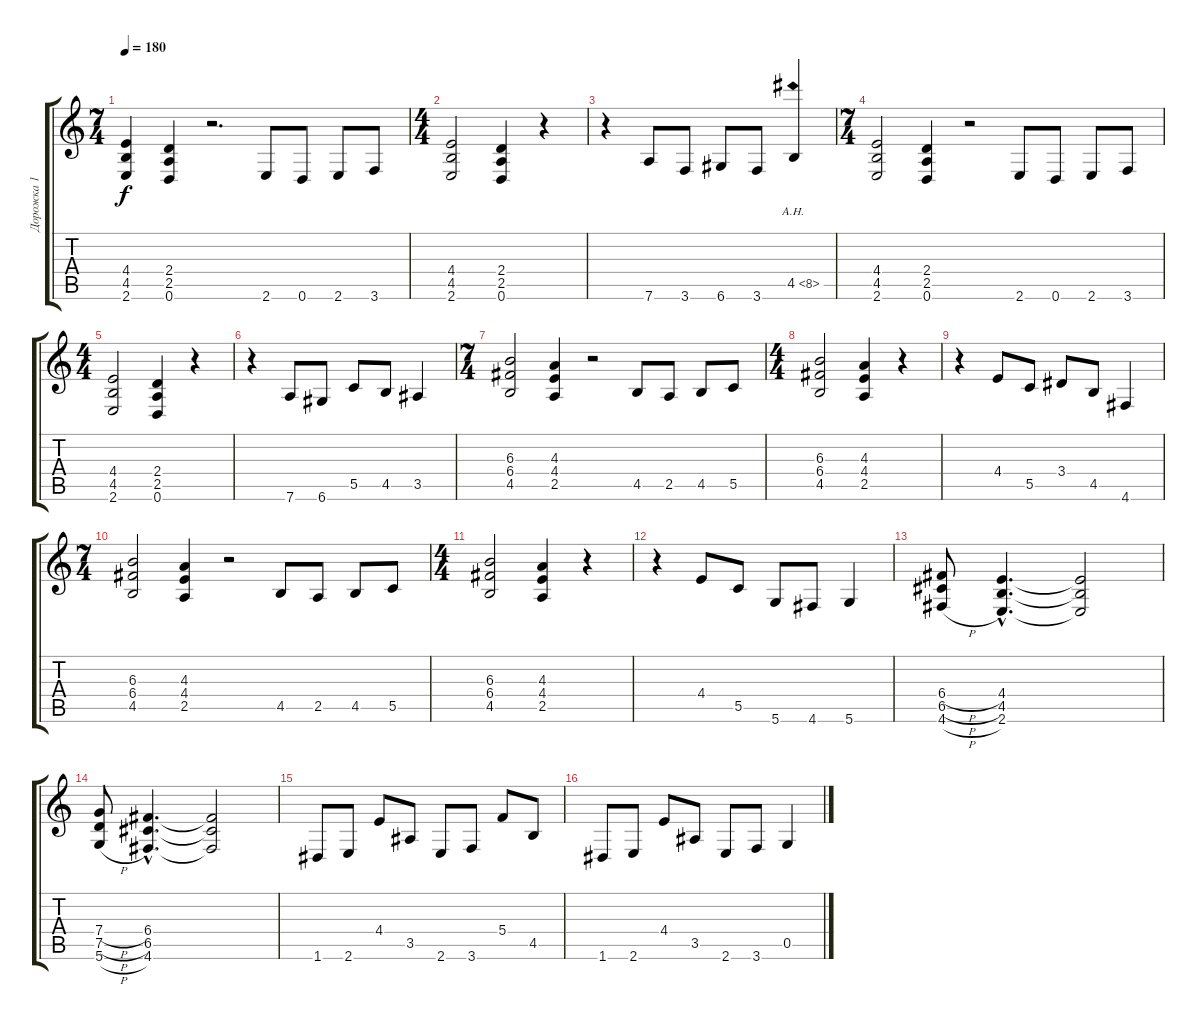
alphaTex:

\track ("Дорожка 1" "Дорожка 1") {instrument distortionguitar}
\staff {score tabs}
\tuning (D4 A3 F3 C3 G2 D2) {hide}
\ts (7 4)
\tempo 180
\clef g2
\ks c
(4.4 4.5 2.6).4{dy f} (2.4 2.5 0.6).4 r.2{d} 2.6.8 0.6.8 2.6.8 3.6.8 |
\ts (4 4)
(4.4 4.5 2.6).2 (2.4 2.5 0.6).4 r.4 |
r.4 7.6.8 3.6.8 6.6.8 3.6.8 4.5{ah 4}.4 |
\ts (7 4)
(4.4 4.5 2.6).2 (2.4 2.5 0.6).4 r.2 2.6.8 0.6.8 2.6.8 3.6.8 |
\ts (4 4)
(4.4 4.5 2.6).2 (2.4 2.5 0.6).4 r.4 |
r.4 7.6.8 6.6.8 5.5.8 4.5.8 3.5.4 |
\ts (7 4)
(6.3 6.4 4.5).2 (4.3 4.4 2.5).4 r.2 4.5.8 2.5.8 4.5.8 5.5.8 |
\ts (4 4)
(6.3 6.4 4.5).2 (4.3 4.4 2.5).4 r.4 |
r.4 4.4.8 5.5.8 3.4.8 4.5.8 4.6.4 |
\ts (7 4)
(6.3 6.4 4.5).2 (4.3 4.4 2.5).4 r.2 4.5.8 2.5.8 4.5.8 5.5.8 |
\ts (4 4)
(6.3 6.4 4.5).2 (4.3 4.4 2.5).4 r.4 |
r.4 4.4.8 5.5.8 5.6.8 4.6.8 5.6.4 |
(6.4{h} 6.5{h} 4.6{h}).8 (4.4{hac} 4.5{hac} 2.6{hac}).4{d} (4.4{t} 4.5{t} 2.6{t}).2 |
(7.4{h} 7.5{h} 5.6{h}).8 (6.4{hac} 6.5{hac} 4.6{hac}).4{d} (6.4{t} 6.5{t} 4.6{t}).2 |
1.6.8 2.6.8 4.4.8 3.5.8 2.6.8 3.6.8 5.4.8 4.5.8 |
1.6.8 2.6.8 4.4.8 3.5.8 2.6.8 3.6.8 0.5.4
